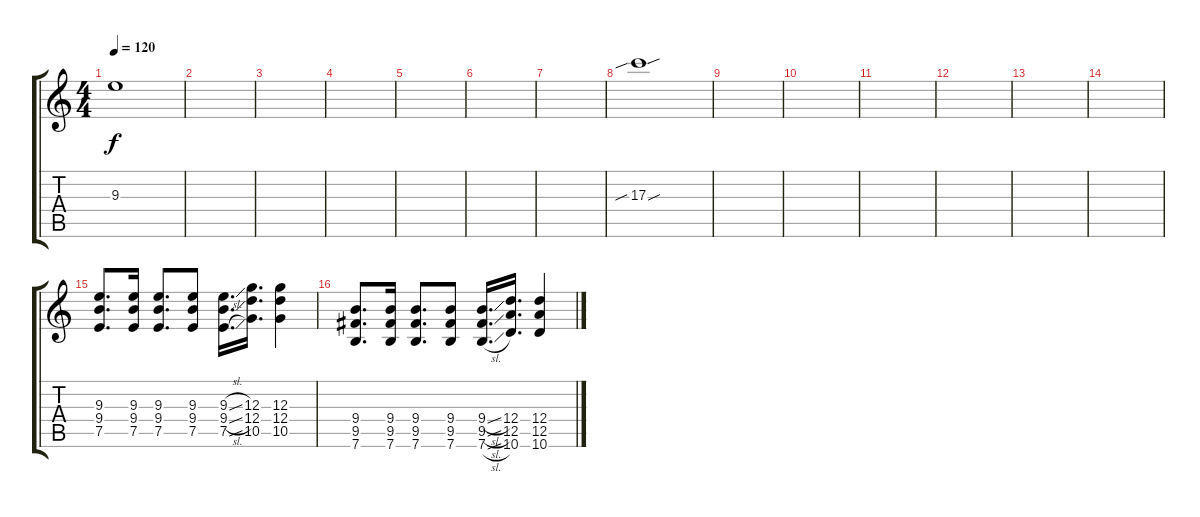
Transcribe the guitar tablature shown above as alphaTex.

\track "" {instrument distortionguitar}
\staff {score tabs}
\tuning (E4 B3 G3 D3 A2 E2) {hide}
\ts (4 4)
\tempo 120
\clef g2
\ks c
9.3{t}.1{dy f} |
|
|
|
|
|
|
17.3{sib sou}.1 |
|
|
|
|
|
|
(9.3 9.4 7.5).8{d} (9.3 9.4 7.5).16 (9.3 9.4 7.5).8{d} (9.3 9.4 7.5).8 (9.3{sl} 9.4{sl} 7.5{sl}).16{d} (12.3 12.4 10.5).16{d} (12.3 12.4 10.5).4 |
(9.4 9.5 7.6).8{d} (9.4 9.5 7.6).16 (9.4 9.5 7.6).8{d} (9.4 9.5 7.6).8 (9.4{sl} 9.5{sl} 7.6{sl}).16{d} (12.4 12.5 10.6).16{d} (12.4 12.5 10.6).4
